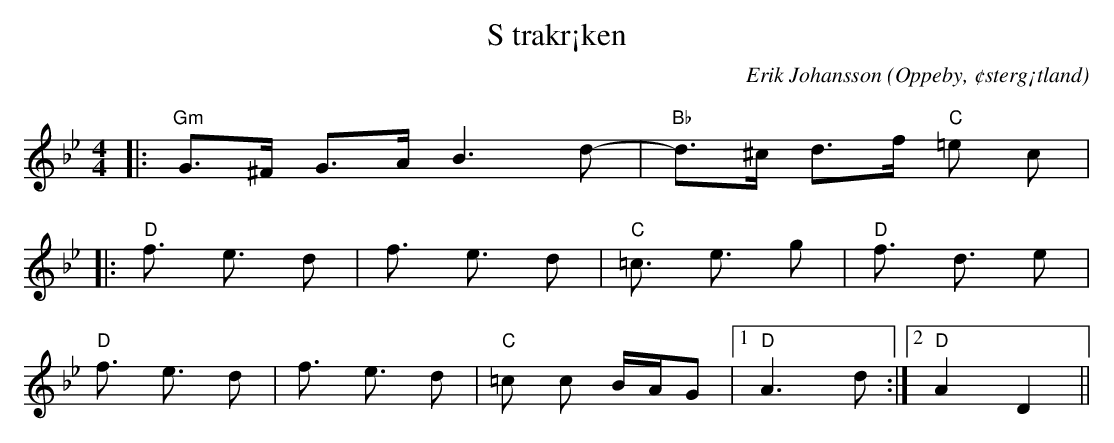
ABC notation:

X:1
T:S trakr¡ken
C:Erik Johansson
O:Oppeby, ¢sterg¡tland
Q:130
M:4/4
L:1/8
K:Gm
|:"Gm"G>^F G>A B3 d-|"Bb" d>^c d>f"C" =e c |
|:"D" f3/2 e3/2 d |f3/2 e3/2 d| "C" =c3/2 e3/2 g| "D" f3/2 d3/2 e |
"D" f3/2 e3/2 d |f3/2 e3/2 d| "C"=c c  B/A/G  |1 "D" A3  d:|2 "D" A2 D2||
